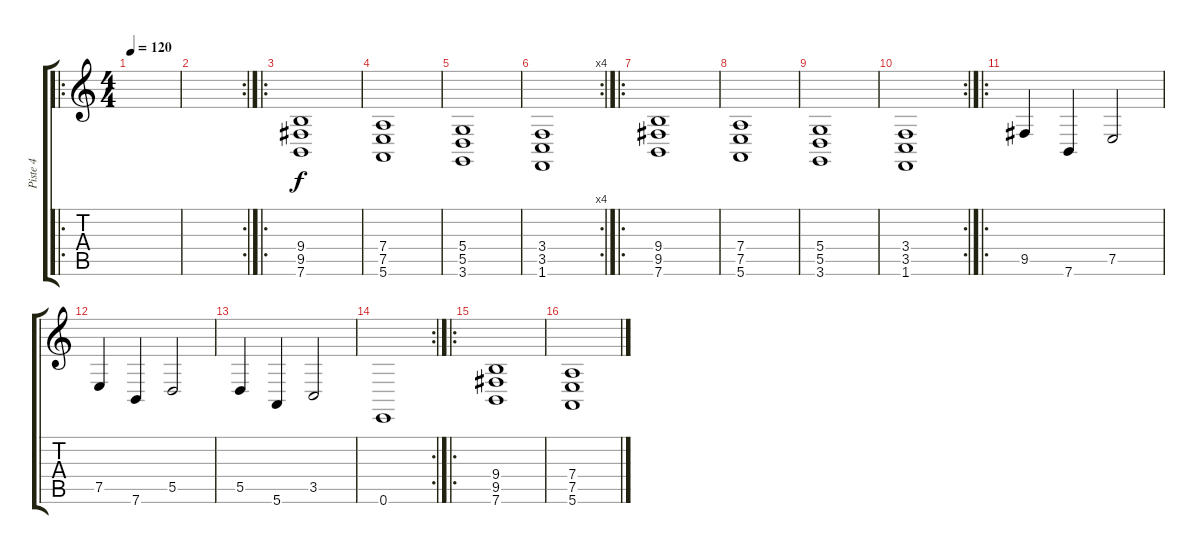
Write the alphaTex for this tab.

\track ("Piste 4" "Piste 4") {instrument synthstrings1}
\staff {score tabs}
\tuning (E4 B3 G3 D3 A2 E2) {hide}
\ro
\ts (4 4)
\tempo 120
\clef g2
\ks c
|
\rc 2
|
\ro
(9.4 9.5 7.6).1 |
(7.4 7.5 5.6).1 |
(5.4 5.5 3.6).1 |
\rc 4
(3.4 3.5 1.6).1 |
\ro
(9.4 9.5 7.6).1 |
(7.4 7.5 5.6).1 |
(5.4 5.5 3.6).1 |
\rc 2
(3.4 3.5 1.6).1 |
\ro
9.5.4 7.6.4 7.5.2 |
7.5.4 7.6.4 5.5.2 |
5.5.4 5.6.4 3.5.2 |
\rc 2
0.6.1 |
\ro
(9.4 9.5 7.6).1 |
(7.4 7.5 5.6).1
